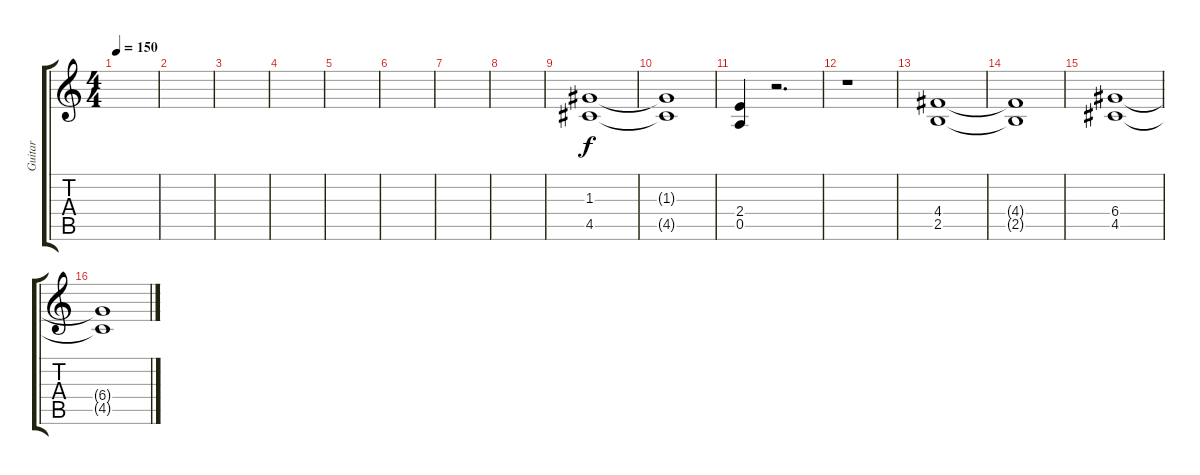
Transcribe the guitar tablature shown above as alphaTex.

\track ("Guitar" "Guitar") {instrument distortionguitar}
\staff {score tabs}
\tuning (E4 B3 G3 D3 A2 E2) {hide}
\ts (4 4)
\tempo 150
\clef g2
\ks c
|
|
|
|
|
|
|
|
(1.3 4.5).1 |
(1.3{t} 4.5{t}).1 |
(2.4 0.5).4 r.2{d} |
r.1 |
(4.4 2.5).1 |
(4.4{t} 2.5{t}).1 |
(6.4 4.5).1 |
(6.4{t} 4.5{t}).1
